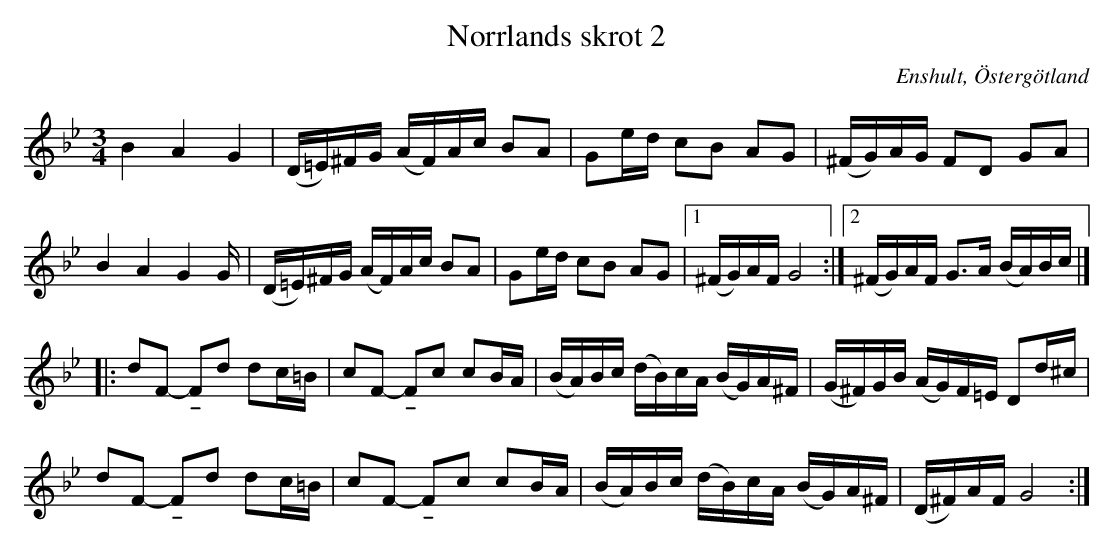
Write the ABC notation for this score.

X:1
T: Norrlands skrot 2
O: Enshult, Östergötland
M: 3/4
L: 1/16
K: Gm
B4 A4 G4       | (D=E)^FG (AF)Ac B2A2 | G2ed c2B2 A2G2 | (^FG)AG F2D2 G2A2 |
B4 A4 G4      G | (D=E)^FG (AF)Ac B2A2 | G2ed c2B2 A2G2 |1 (^FG)AF G8 :|2 (^FG)AF G2>A2 (BA)Bc |]
|: d2F2 -!tenuto!F2d2 d2c=B | c2F2 -!tenuto!F2c2 c2BA | (BA)Bc (dB)cA (BG)A^F | (G^F)GB (AG)F=E D2d^c |
   d2F2 -!tenuto!F2d2 d2c=B | c2F2 -!tenuto!F2c2 c2BA | (BA)Bc (dB)cA (BG)A^F | (D^F)AF G8 :|
